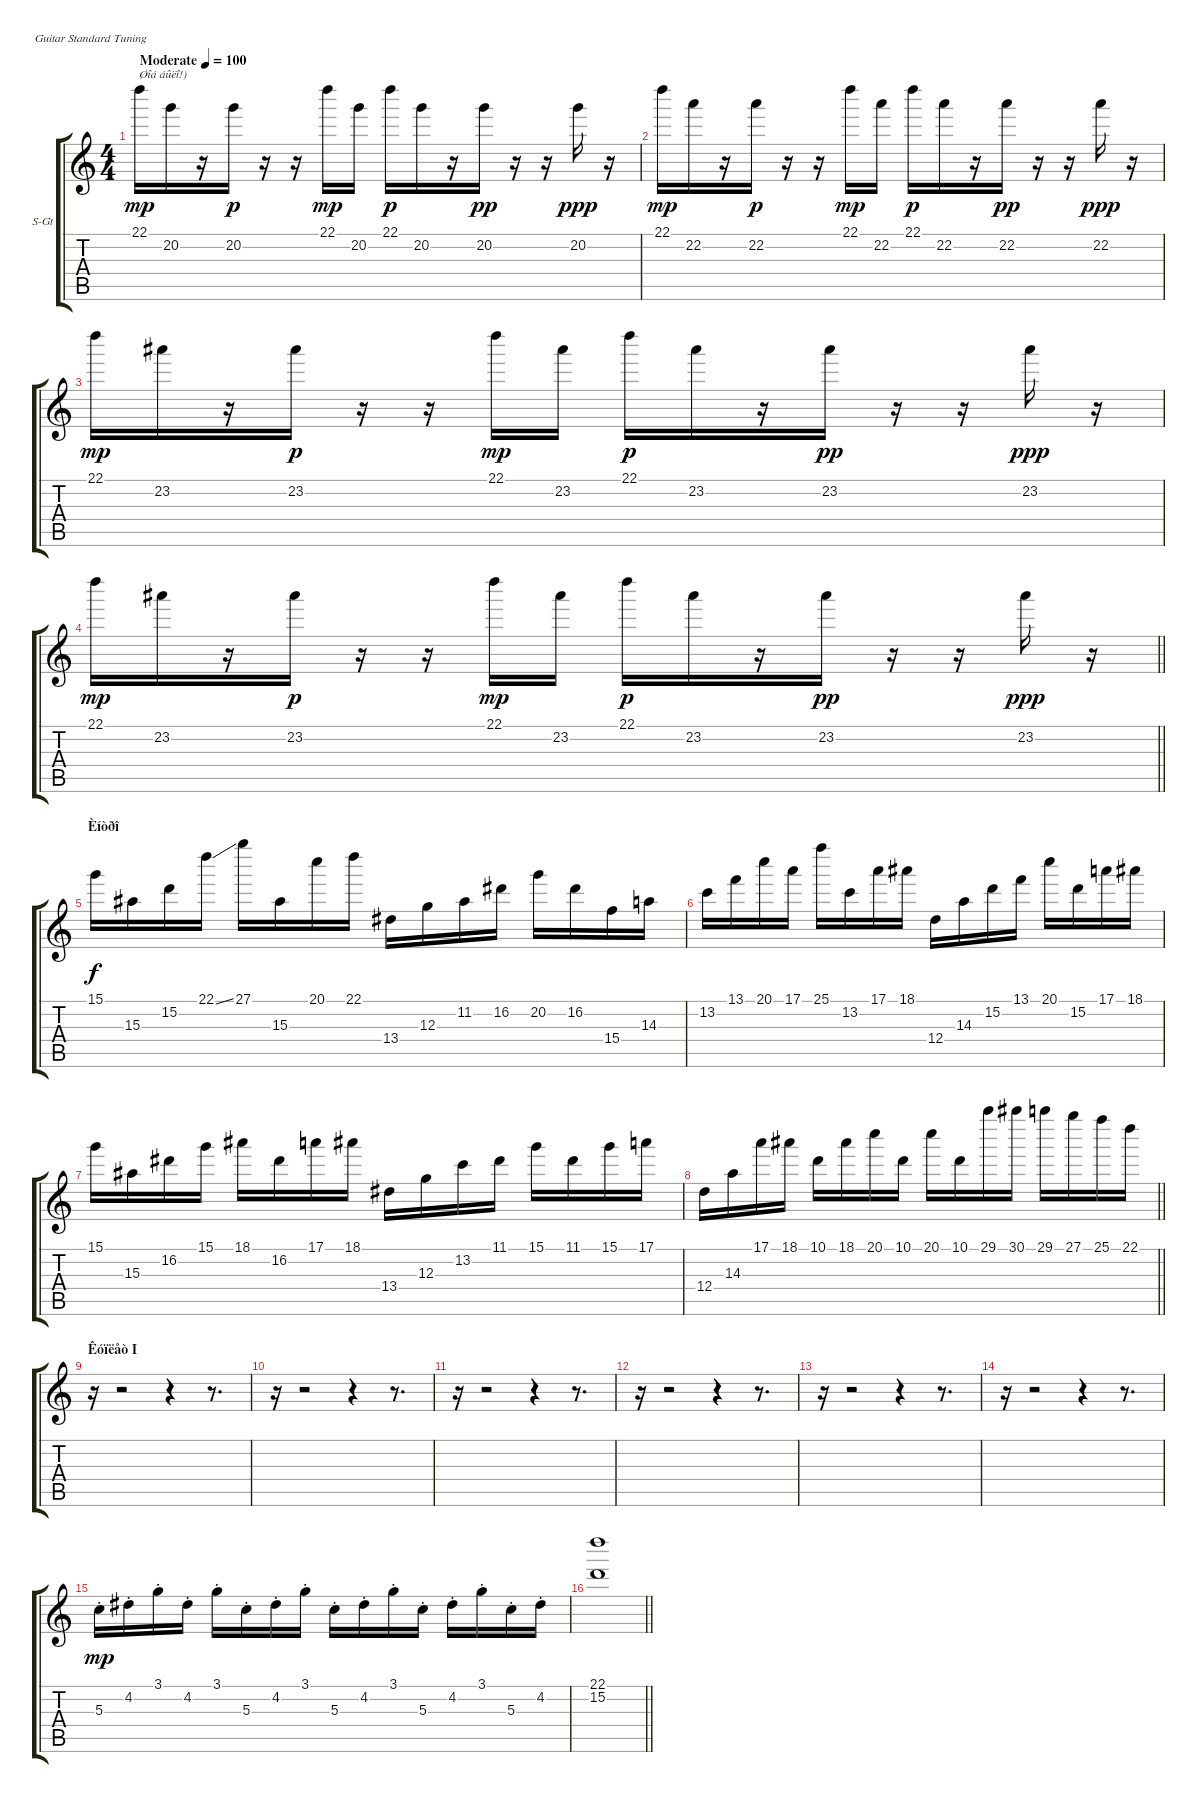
\bracketExtendMode groupsimilarinstruments
\firstSystemTrackNameOrientation horizontal
\otherSystemsTrackNameOrientation horizontal
\track ("Àëåêñàíäð «Wish» Àíäðþõèí" "S-Gt") {instrument fx1rain}
\staff {score tabs}
\tuning (E4 B3 G3 D3 A2 E2)
\displaytranspose 12
\ts (4 4)
\beaming (8 2 2 2 2)
\tempo (100 "Moderate")
\clef g2
\ks c
22.1.16{txt "Øîá áûëî!)" dy mp instrument fx1rain} 20.2.16 r.16 20.2.16{dy p} r.16 r.16 22.1.16{dy mp} 20.2.16 22.1.16{dy p} 20.2.16 r.16 20.2.16{dy pp} r.16 r.16 20.2.16{dy ppp} r.16 |
22.1.16{dy mp} 22.2.16 r.16 22.2.16{dy p} r.16 r.16 22.1.16{dy mp} 22.2.16 22.1.16{dy p} 22.2.16 r.16 22.2.16{dy pp} r.16 r.16 22.2.16{dy ppp} r.16 |
22.1.16{dy mp} 23.2.16 r.16 23.2.16{dy p} r.16 r.16 22.1.16{dy mp} 23.2.16 22.1.16{dy p} 23.2.16 r.16 23.2.16{dy pp} r.16 r.16 23.2.16{dy ppp} r.16 |
\barLineRight lightlight
22.1.16{dy mp} 23.2.16 r.16 23.2.16{dy p} r.16 r.16 22.1.16{dy mp} 23.2.16 22.1.16{dy p} 23.2.16 r.16 23.2.16{dy pp} r.16 r.16 23.2.16{dy ppp} r.16 |
\section ("" "Èíòðî")
15.1.16{dy f} 15.3.16 15.2.16 22.1{ss}.16 27.1.16 15.3.16 20.1.16 22.1.16 13.4.16 12.3.16 11.2.16 16.2.16 20.2.16 16.2.16 15.4.16 14.3.16 |
13.2.16 13.1.16 20.1.16 17.1.16 25.1.16 13.2.16 17.1.16 18.1.16 12.4.16 14.3.16 15.2.16 13.1.16 20.1.16 15.2.16 17.1.16 18.1.16 |
15.1.16 15.3.16 16.2.16 15.1.16 18.1.16 16.2.16 17.1.16 18.1.16 13.4.16 12.3.16 13.2.16 11.1.16 15.1.16 11.1.16 15.1.16 17.1.16 |
\barLineRight lightlight
12.4.16 14.3.16 17.1.16 18.1.16 10.1.16 18.1.16 20.1.16 10.1.16 20.1.16 10.1.16 29.1.16 30.1.16 29.1.16 27.1.16 25.1.16 22.1.16 |
\section ("" "Êóïëåò I")
r.16 r.2 r.4 r.8{d} |
r.16 r.2 r.4 r.8{d} |
r.16 r.2 r.4 r.8{d} |
r.16 r.2 r.4 r.8{d} |
r.16 r.2 r.4 r.8{d} |
r.16 r.2 r.4 r.8{d} |
5.3{st}.16{dy mp} 4.2{st}.16 3.1{st}.16 4.2{st}.16 3.1{st}.16 5.3{st}.16 4.2{st}.16 3.1{st}.16 5.3{st}.16 4.2{st}.16 3.1{st}.16 5.3{st}.16 4.2{st}.16 3.1{st}.16 5.3{st}.16 4.2{st}.16 |
\barLineRight lightlight
(22.1 15.2).1
